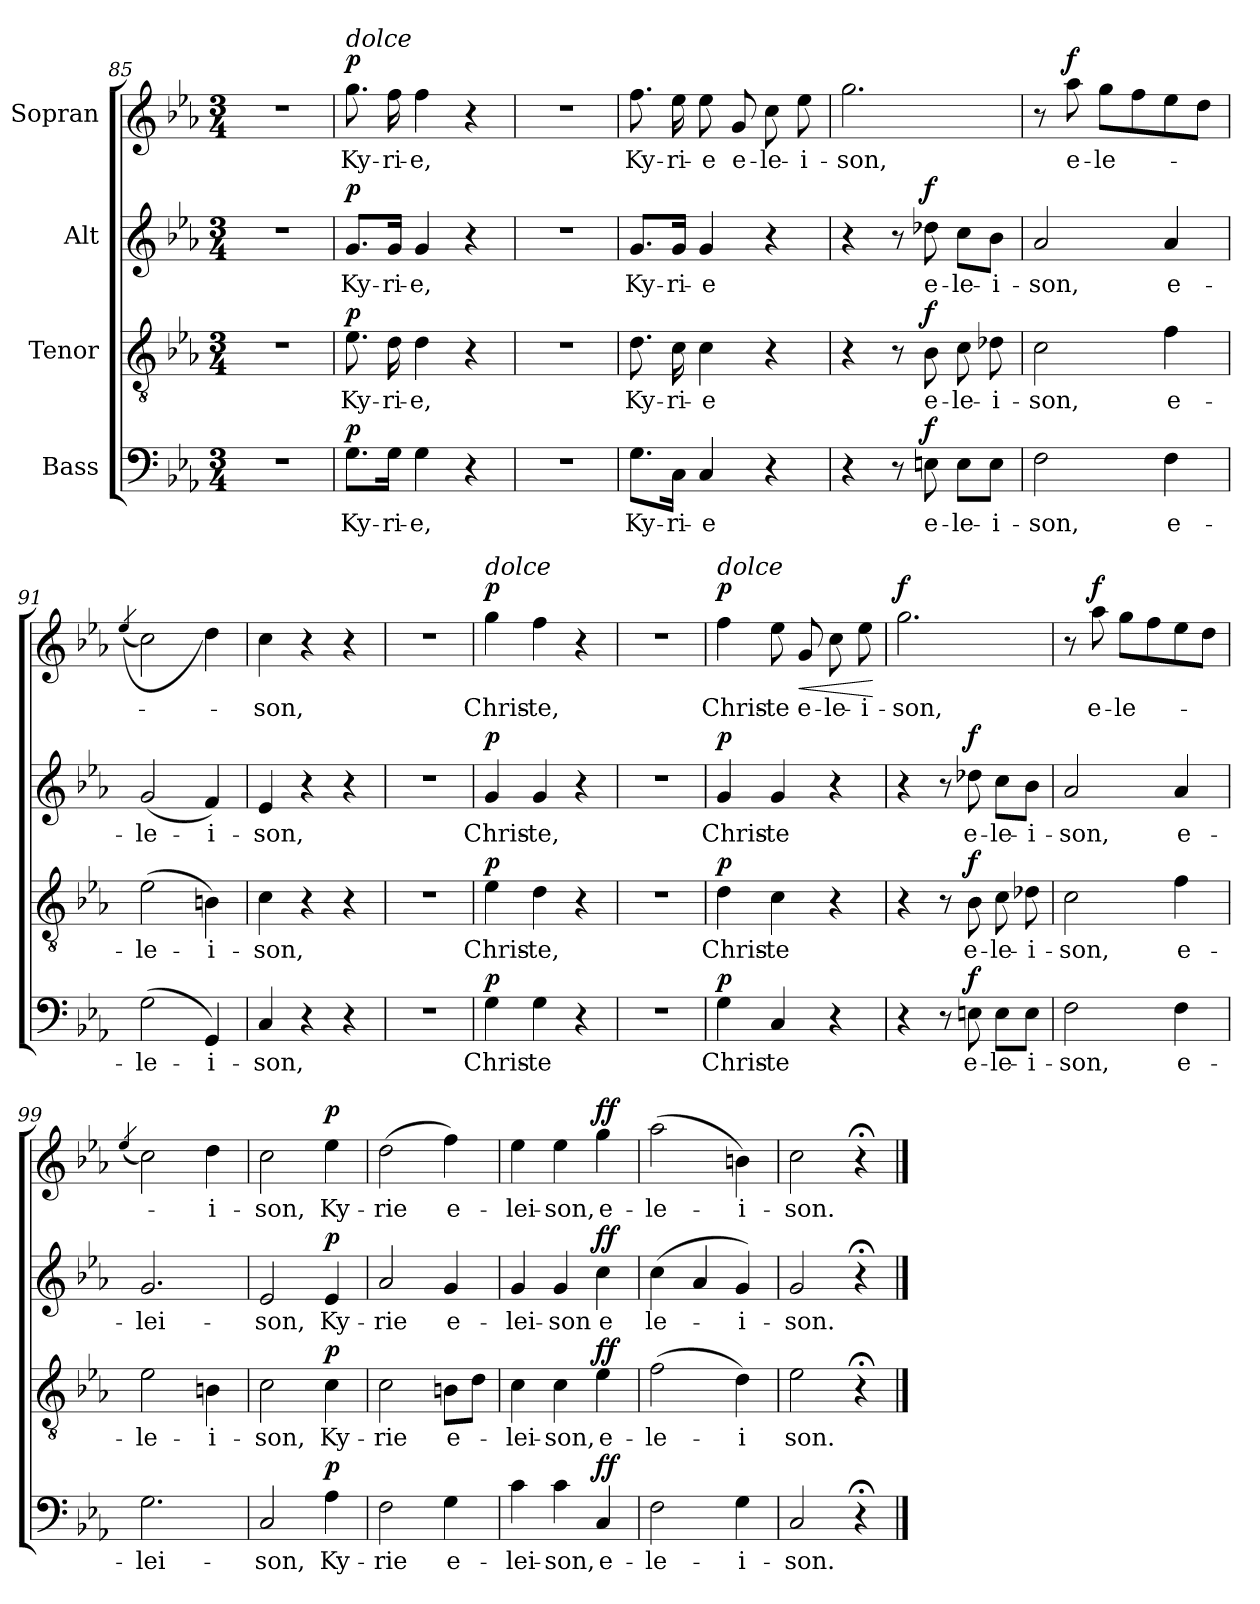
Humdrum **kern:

**kern	**text	**dynam	**kern	**text	**dynam	**kern	**text	**dynam	**kern	**text	**dynam
*part4	*part4	*part4	*part3	*part3	*part3	*part2	*part2	*part2	*part1	*part1	*part1
*staff4	*staff4	*staff4	*staff3	*staff3	*staff3	*staff2	*staff2	*staff2	*staff1	*staff1	*staff1
*I"Bass	*	*	*I"Tenor	*	*	*I"Alt	*	*	*I"Sopran	*	*
*clefF4	*	*	*clefGv2	*	*	*clefG2	*	*	*clefG2	*	*
*k[b-e-a-]	*	*	*k[b-e-a-]	*	*	*k[b-e-a-]	*	*	*k[b-e-a-]	*	*
*c:	*	*	*c:	*	*	*c:	*	*	*c:	*	*
*M3/4	*	*	*M3/4	*	*	*M3/4	*	*	*M3/4	*	*
=85	=85	=85	=85	=85	=85	=85	=85	=85	=85	=85	=85
2.r	.	.	2.r	.	.	2.r	.	.	2.r	.	.
=86	=86	=86	=86	=86	=86	=86	=86	=86	=86	=86	=86
!	!	!	!	!	!	!	!	!	!LO:TX:a:i:t=dolce	!	!
!	!LO:LY:b	!LO:DY:a	!	!LO:LY:b	!LO:DY:a	!	!LO:LY:b	!LO:DY:a	!	!LO:LY:b	!LO:DY:a
8.G\L	Ky-	p	8.e-\	Ky-	p	8.g/L	Ky-	p	8.gg\	Ky-	p
!	!LO:LY:b	!	!	!LO:LY:b	!	!	!LO:LY:b	!	!	!LO:LY:b	!
16G\Jk	-ri-	.	16d\	-ri-	.	16g/Jk	-ri-	.	16ff\	-ri-	.
!	!LO:LY:b	!	!	!LO:LY:b	!	!	!LO:LY:b	!	!	!LO:LY:b	!
4G\	-e,	.	4d\	-e,	.	4g/	-e,	.	4ff\	-e,	.
4r	.	.	4r	.	.	4r	.	.	4r	.	.
=87	=87	=87	=87	=87	=87	=87	=87	=87	=87	=87	=87
2.r	.	.	2.r	.	.	2.r	.	.	2.r	.	.
!!LO:PB:g=z
=88	=88	=88	=88	=88	=88	=88	=88	=88	=88	=88	=88
!	!LO:LY:b	!	!	!LO:LY:b	!	!	!LO:LY:b	!	!	!LO:LY:b	!
8.G\L	Ky-	.	8.d\	Ky-	.	8.g/L	Ky-	.	8.ff\	Ky-	.
!	!LO:LY:b	!	!	!LO:LY:b	!	!	!LO:LY:b	!	!	!LO:LY:b	!
16C\Jk	-ri-	.	16c\	-ri-	.	16g/Jk	-ri-	.	16ee-\	-ri-	.
!	!LO:LY:b	!	!	!LO:LY:b	!	!	!LO:LY:b	!	!	!LO:LY:b	!
4C/	-e	.	4c\	-e	.	4g/	-e	.	8ee-\	-e	.
!	!	!	!	!	!	!	!	!	!	!LO:LY:b	!
.	.	.	.	.	.	.	.	.	8g/	e-	.
!	!	!	!	!	!	!	!	!	!	!LO:LY:b	!
4r	.	.	4r	.	.	4r	.	.	8cc\	-le-	.
!	!	!	!	!	!	!	!	!	!	!LO:LY:b	!
.	.	.	.	.	.	.	.	.	8ee-\	-i-	.
=89	=89	=89	=89	=89	=89	=89	=89	=89	=89	=89	=89
!	!	!	!	!	!	!	!	!	!	!LO:LY:b	!
4r	.	.	4r	.	.	4r	.	.	2.gg\	-son,	.
8r	.	.	8r	.	.	8r	.	.	.	.	.
!	!LO:LY:b	!LO:DY:a	!	!LO:LY:b	!LO:DY:a	!	!LO:LY:b	!LO:DY:a	!	!	!
8En\	e-	f	8B-\	e-	f	8dd-X\	e-	f	.	.	.
!	!LO:LY:b	!	!	!LO:LY:b	!	!	!LO:LY:b	!	!	!	!
8E\L	-le-	.	8c\	-le-	.	8cc\L	-le-	.	.	.	.
!	!LO:LY:b	!	!	!LO:LY:b	!	!	!LO:LY:b	!	!	!	!
8E\J	-i-	.	8d-X\	-i-	.	8b-\J	-i-	.	.	.	.
=90	=90	=90	=90	=90	=90	=90	=90	=90	=90	=90	=90
!	!LO:LY:b	!	!	!LO:LY:b	!	!	!LO:LY:b	!	!	!	!
2F\	-son,	.	2c\	-son,	.	2a-/	-son,	.	8r	.	.
!	!	!	!	!	!	!	!	!	!	!LO:LY:b	!LO:DY:a
.	.	.	.	.	.	.	.	.	8aa-\	e-	f
!	!	!	!	!	!	!	!	!	!	!LO:LY:b	!
.	.	.	.	.	.	.	.	.	8gg\L	-le-	.
.	.	.	.	.	.	.	.	.	8ff\	.	.
!	!LO:LY:b	!	!	!LO:LY:b	!	!	!LO:LY:b	!	!	!	!
4F\	e-	.	4f\	e-	.	4a-/	e-	.	8ee-\	.	.
.	.	.	.	.	.	.	.	.	8dd\J	.	.
=91	=91	=91	=91	=91	=91	=91	=91	=91	=91	=91	=91
.	.	.	.	.	.	.	.	.	(>(<4qee-/	.	.
!	!LO:LY:b	!	!	!LO:LY:b	!	!	!LO:LY:b	!	!	!	!
(>2G\	-le-	.	(>2e-\	-le-	.	(<2g/	-le-	.	2cc\)	.	.
!	!LO:LY:b	!	!	!LO:LY:b	!	!	!LO:LY:b	!	!	!	!
4GG/)	-i-	.	4Bn\)	-i-	.	4f/)	-i-	.	4dd\)	.	.
=92	=92	=92	=92	=92	=92	=92	=92	=92	=92	=92	=92
!	!LO:LY:b	!	!	!LO:LY:b	!	!	!LO:LY:b	!	!	!LO:LY:b	!
4C/	-son,	.	4c\	-son,	.	4e-/	-son,	.	4cc\	-son,	.
4r	.	.	4r	.	.	4r	.	.	4r	.	.
4r	.	.	4r	.	.	4r	.	.	4r	.	.
=93	=93	=93	=93	=93	=93	=93	=93	=93	=93	=93	=93
2.r	.	.	2.r	.	.	2.r	.	.	2.r	.	.
=94	=94	=94	=94	=94	=94	=94	=94	=94	=94	=94	=94
!	!	!	!	!	!	!	!	!	!LO:TX:a:i:t=dolce	!	!
!	!LO:LY:b	!LO:DY:a	!	!LO:LY:b	!LO:DY:a	!	!LO:LY:b	!LO:DY:a	!	!LO:LY:b	!LO:DY:a
4G\	Chris-	p	4e-\	Chris-	p	4g/	Chris-	p	4gg\	Chris-	p
!	!LO:LY:b	!	!	!LO:LY:b	!	!	!LO:LY:b	!	!	!LO:LY:b	!
4G\	-te	.	4d\	-te,	.	4g/	-te,	.	4ff\	-te,	.
4r	.	.	4r	.	.	4r	.	.	4r	.	.
!!LO:LB:g=z
=95	=95	=95	=95	=95	=95	=95	=95	=95	=95	=95	=95
2.r	.	.	2.r	.	.	2.r	.	.	2.r	.	.
=96	=96	=96	=96	=96	=96	=96	=96	=96	=96	=96	=96
!	!	!	!	!	!	!	!	!	!LO:TX:a:i:t=dolce	!	!
!	!LO:LY:b	!LO:DY:a	!	!LO:LY:b	!LO:DY:a	!	!LO:LY:b	!LO:DY:a	!	!LO:LY:b	!LO:DY:a
4G\	Chris-	p	4d\	Chris-	p	4g/	Chris-	p	4ff\	Chris-	p
!	!LO:LY:b	!	!	!LO:LY:b	!	!	!LO:LY:b	!	!	!LO:LY:b	!
4C/	-te	.	4c\	-te	.	4g/	-te	.	8ee-\	-te	.
!	!	!	!	!	!	!	!	!	!	!LO:LY:b	!LO:HP:b
.	.	.	.	.	.	.	.	.	8g/	e-	<
!	!	!	!	!	!	!	!	!	!	!LO:LY:b	!
4r	.	.	4r	.	.	4r	.	.	8cc\	-le-	.
!	!	!	!	!	!	!	!	!	!	!LO:LY:b	!
.	.	.	.	.	.	.	.	.	8ee-\	-i-	.
.	.	.	.	.	.	.	.	.	.	.	[
=97	=97	=97	=97	=97	=97	=97	=97	=97	=97	=97	=97
!	!	!	!	!	!	!	!	!	!	!LO:LY:b	!LO:DY:a
4r	.	.	4r	.	.	4r	.	.	2.gg\	-son,	f
8r	.	.	8r	.	.	8r	.	.	.	.	.
!	!LO:LY:b	!LO:DY:a	!	!LO:LY:b	!LO:DY:a	!	!LO:LY:b	!LO:DY:a	!	!	!
8En\	e-	f	8B-\	e-	f	8dd-X\	e-	f	.	.	.
!	!LO:LY:b	!	!	!LO:LY:b	!	!	!LO:LY:b	!	!	!	!
8E\L	-le-	.	8c\	-le-	.	8cc\L	-le-	.	.	.	.
!	!LO:LY:b	!	!	!LO:LY:b	!	!	!LO:LY:b	!	!	!	!
8E\J	-i-	.	8d-X\	-i-	.	8b-\J	-i-	.	.	.	.
=98	=98	=98	=98	=98	=98	=98	=98	=98	=98	=98	=98
!	!LO:LY:b	!	!	!LO:LY:b	!	!	!LO:LY:b	!	!	!	!
2F\	-son,	.	2c\	-son,	.	2a-/	-son,	.	8r	.	.
!	!	!	!	!	!	!	!	!	!	!LO:LY:b	!LO:DY:a
.	.	.	.	.	.	.	.	.	8aa-\	e-	f
!	!	!	!	!	!	!	!	!	!	!LO:LY:b	!
.	.	.	.	.	.	.	.	.	8gg\L	-le-	.
.	.	.	.	.	.	.	.	.	8ff\	.	.
!	!LO:LY:b	!	!	!LO:LY:b	!	!	!LO:LY:b	!	!	!	!
4F\	e-	.	4f\	e-	.	4a-/	e-	.	8ee-\	.	.
.	.	.	.	.	.	.	.	.	8dd\J	.	.
=99	=99	=99	=99	=99	=99	=99	=99	=99	=99	=99	=99
.	.	.	.	.	.	.	.	.	(>4qee-/	.	.
!	!LO:LY:b	!	!	!LO:LY:b	!	!	!LO:LY:b	!	!	!	!
2.G\	-lei-	.	2e-\	-le-	.	2.g/	-lei-	.	2cc\)	.	.
!	!	!	!	!LO:LY:b	!	!	!	!	!	!LO:LY:b	!
.	.	.	4Bn\	-i-	.	.	.	.	4dd\	-i-	.
=100	=100	=100	=100	=100	=100	=100	=100	=100	=100	=100	=100
!	!LO:LY:b	!	!	!LO:LY:b	!	!	!LO:LY:b	!	!	!LO:LY:b	!
2C/	-son,	.	2c\	-son,	.	2e-/	-son,	.	2cc\	-son,	.
!	!LO:LY:b	!LO:DY:a	!	!LO:LY:b	!LO:DY:a	!	!LO:LY:b	!LO:DY:a	!	!LO:LY:b	!LO:DY:a
4A-\	Ky-	p	4c\	Ky-	p	4e-/	Ky-	p	4ee-\	Ky-	p
=101	=101	=101	=101	=101	=101	=101	=101	=101	=101	=101	=101
!	!LO:LY:b	!	!	!LO:LY:b	!	!	!LO:LY:b	!	!	!LO:LY:b	!
2F\	-rie	.	2c\	-rie	.	2a-/	-rie	.	(>2dd\	-rie	.
!	!LO:LY:b	!	!	!LO:LY:b	!	!	!LO:LY:b	!	!	!LO:LY:b	!
4G\	e-	.	8Bn\L	e-	.	4g/	e-	.	4ff\)	e-	.
.	.	.	8d\J	.	.	.	.	.	.	.	.
!!LO:PB:g=z
=102	=102	=102	=102	=102	=102	=102	=102	=102	=102	=102	=102
!	!LO:LY:b	!	!	!LO:LY:b	!	!	!LO:LY:b	!	!	!LO:LY:b	!
4c\	-lei-	.	4c\	-lei-	.	4g/	-lei-	.	4ee-\	-lei-	.
!	!LO:LY:b	!	!	!LO:LY:b	!	!	!LO:LY:b	!	!	!LO:LY:b	!
4c\	-son,	.	4c\	-son,	.	4g/	-son	.	4ee-\	-son,	.
!	!LO:LY:b	!LO:DY:a	!	!LO:LY:b	!LO:DY:a	!	!LO:LY:b	!LO:DY:a	!	!LO:LY:b	!LO:DY:a
4C/	e-	ff	4e-\	e-	ff	4cc\	e	ff	4gg\	e-	ff
=103	=103	=103	=103	=103	=103	=103	=103	=103	=103	=103	=103
!	!LO:LY:b	!	!	!LO:LY:b	!	!	!LO:LY:b	!	!	!LO:LY:b	!
2F\	-le-	.	(>2f\	-le-	.	(>4cc\	le-	.	(>2aa-\	-le-	.
.	.	.	.	.	.	4a-/	.	.	.	.	.
!	!LO:LY:b	!	!	!LO:LY:b	!	!	!LO:LY:b	!	!	!LO:LY:b	!
4G\	-i-	.	4d\)	-i	.	4g/)	-i-	.	4bn\)	-i-	.
=104	=104	=104	=104	=104	=104	=104	=104	=104	=104	=104	=104
!	!LO:LY:b	!	!	!LO:LY:b	!	!	!LO:LY:b	!	!	!LO:LY:b	!
2C/	-son.	.	2e-\	son.	.	2g/	-son.	.	2cc\	-son.	.
4r;<	.	.	4r;<	.	.	4r;<	.	.	4r;<	.	.
==	==	==	==	==	==	==	==	==	==	==	==
*-	*-	*-	*-	*-	*-	*-	*-	*-	*-	*-	*-
